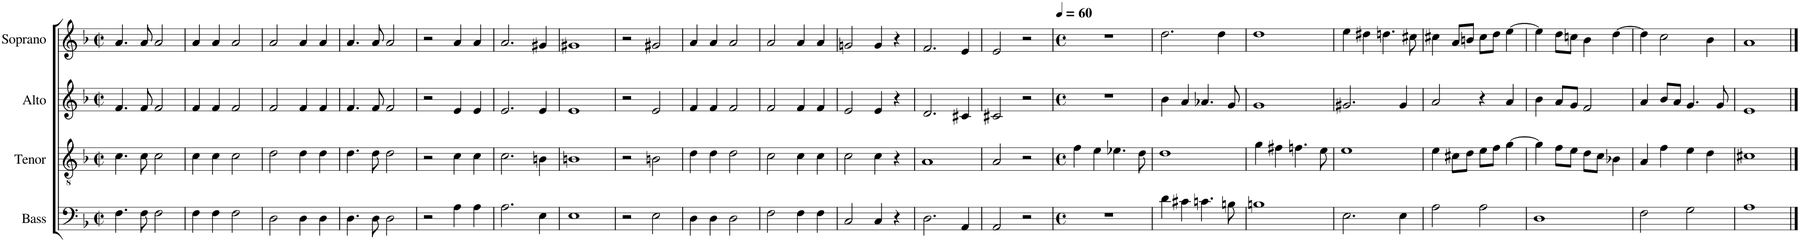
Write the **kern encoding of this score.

**kern	**kern	**kern	**kern
*part4	*part3	*part2	*part1
*staff4	*staff3	*staff2	*staff1
*I"Bass	*I"Tenor	*I"Alto	*I"Soprano
*I'B.	*I'T.	*I'A.	*I'S.
*clefF4	*clefGv2	*clefG2	*clefG2
*k[b-]	*k[b-]	*k[b-]	*k[b-]
*M2/2	*M2/2	*M2/2	*M2/2
*met(c|)	*met(c|)	*met(c|)	*met(c|)
=1	=1	=1	=1
4.F\	4.c\	4.f/	4.a/
8F\	8c\	8f/	8a/
2F\	2c\	2f/	2a/
=2	=2	=2	=2
4F\	4c\	4f/	4a/
4F\	4c\	4f/	4a/
2F\	2c\	2f/	2a/
=3	=3	=3	=3
2D\	2d\	2f/	2a/
4D\	4d\	4f/	4a/
4D\	4d\	4f/	4a/
=4	=4	=4	=4
4.D\	4.d\	4.f/	4.a/
8D\	8d\	8f/	8a/
2D\	2d\	2f/	2a/
=5	=5	=5	=5
2r	2r	2r	2r
4A\	4c\	4e/	4a/
4A\	4c\	4e/	4a/
=6	=6	=6	=6
2.A\	2.c\	2.e/	2.a/
4E\	4Bn\	4e/	4g#X/
=7	=7	=7	=7
1E	1Bn	1e	1g#X
=8	=8	=8	=8
2r	2r	2r	2r
2E\	2Bn\	2e/	2g#X/
=9	=9	=9	=9
4D\	4d\	4f/	4a/
4D\	4d\	4f/	4a/
2D\	2d\	2f/	2a/
=10	=10	=10	=10
2F\	2c\	2f/	2a/
4F\	4c\	4f/	4a/
4F\	4c\	4f/	4a/
=11	=11	=11	=11
2C/	2c\	2e/	2gn/
4C/	4c\	4e/	4g/
4r	4r	4r	4r
=12	=12	=12	=12
2.D\	1A	2.d/	2.f/
4AA/	.	4c#X/	4e/
=13	=13	=13	=13
2AA/	2A/	2c#X/	2e/
2r	2r	2r	2r
=14	=14	=14	=14
*M4/4	*M4/4	*M4/4	*M4/4
*met(c)	*met(c)	*met(c)	*met(c)
*	*	*	*MM60
1r	4f\	1r	1r
.	4e\	.	.
.	4.e-X\	.	.
.	8d\	.	.
=15	=15	=15	=15
4d\	1d	4b-\	2.dd\
4c#X\	.	4a/	.
4.cn\	.	4.a-X/	.
.	.	.	4dd\
8Bn\	.	8g/	.
=16	=16	=16	=16
1Bn	4g\	1g	1dd
.	4f#X\	.	.
.	4.fn\	.	.
.	8e\	.	.
=17	=17	=17	=17
2.E\	1e	2.g#X/	4ee\
.	.	.	4dd#X\
.	.	.	4.ddn\
4E\	.	4g#/	.
.	.	.	8cc#X\
=18	=18	=18	=18
2A\	4e\	2a/	4cc#X\
.	8c#X\L	.	8a/L
.	8d\J	.	8bn/J
2A\	8e\L	4r	8cc#\L
.	8f\J	.	8dd\J
.	[4g\	4a/	[4ee\
=19	=19	=19	=19
1D	4g\]	4b-\	4ee\]
.	8f\L	8a/L	8dd\L
.	8e\J	8g/J	8ccn\J
.	8d\L	2f/	4b-\
.	8c\J	.	.
.	4B-X\	.	[4dd\
=20	=20	=20	=20
2F\	4A/	4a/	4dd\]
.	4f\	8b-/L	2cc\
.	.	8a/J	.
2G\	4e\	4.g/	.
.	4d\	.	4b-\
.	.	8g/	.
=21	=21	=21	=21
1A	1c#X	1e	1a
==	==	==	==
*-	*-	*-	*-
